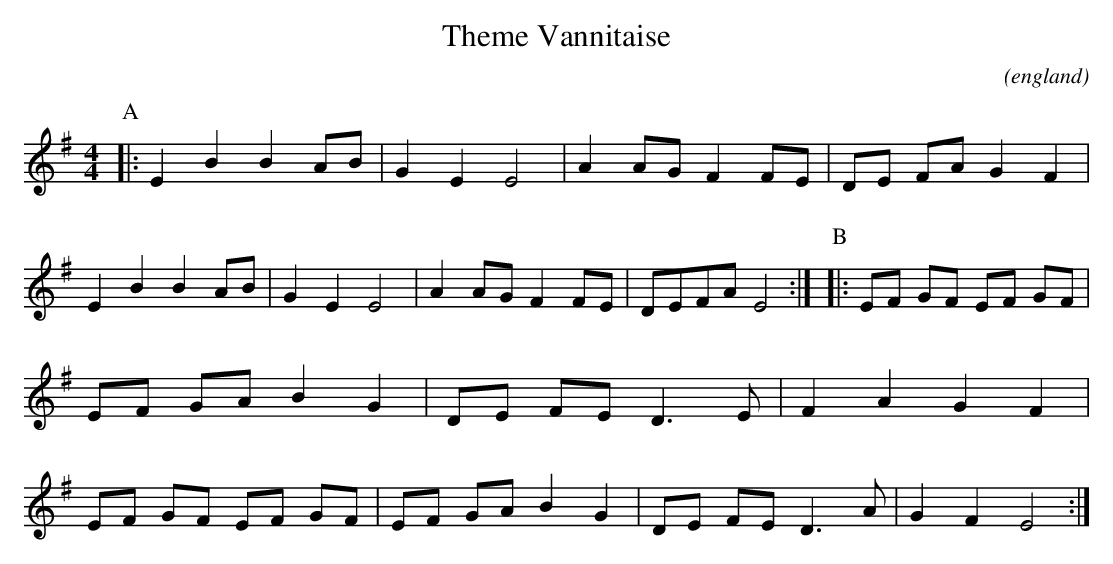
X:1
T:Theme Vannitaise
O:england
M:4/4
C:
L:1/8
K:Emin
P:A
|:\
E2 B2 B2 AB|G2 E2 E4|A2 AG F2 FE|DE FA G2 F2|\
E2 B2 B2 AB|G2 E2 E4|A2 AG F2 FE|DEFA  E4:|\
P:B
|:EF GF EF GF|EF GA B2 G2|DE FE D3  E|F2 A2 G2 F2|\
EF GF EF GF|EF GA B2 G2|DE FE D3  A|G2 F2 E4:|
